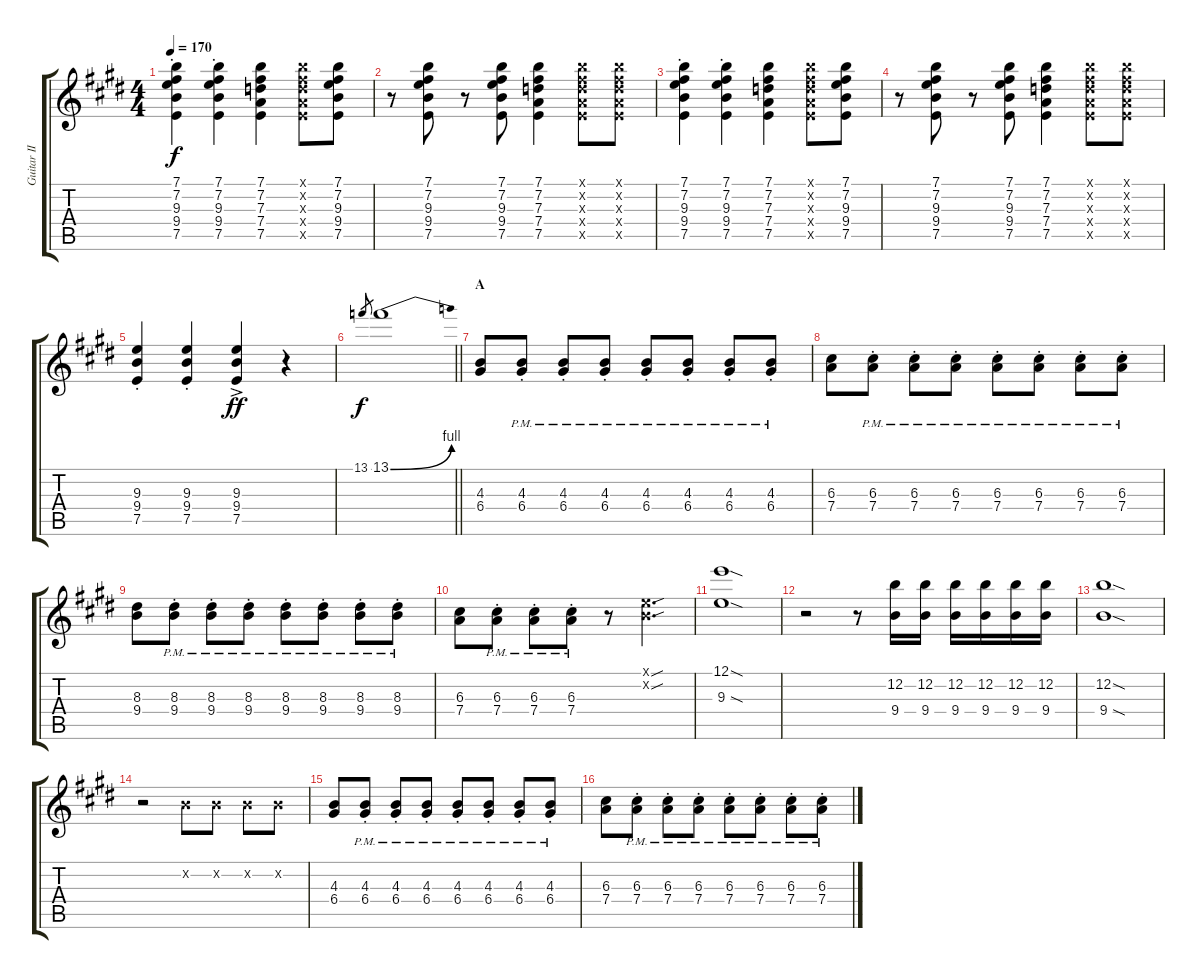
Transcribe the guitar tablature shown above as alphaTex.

\track ("Guitar II" "Guitar II") {instrument distortionguitar}
\staff {score tabs}
\tuning (E4 B3 G3 D3 A2 E2) {hide}
\ts (4 4)
\tempo 170
\clef g2
\ks e
(7.1{st} 7.2{st} 9.3{st} 9.4{st} 7.5{st}).4{dy f} (7.1{st} 7.2{st} 9.3{st} 9.4{st} 7.5{st}).4 (7.1 7.2 7.3 7.4 7.5).4 (7.1{x} 7.2{x} 7.3{x} 7.4{x} 7.5{x}).8 (7.1 7.2 9.3 9.4 7.5).8 |
r.8 (7.1 7.2 9.3 9.4 7.5).8 r.8 (7.1 7.2 9.3 9.4 7.5).8 (7.1 7.2 7.3 7.4 7.5).4 (7.1{x} 7.2{x} 7.3{x} 7.4{x} 7.5{x}).8 (7.1{x} 7.2{x} 7.3{x} 7.4{x} 7.5{x}).8 |
(7.1{st} 7.2{st} 9.3{st} 9.4{st} 7.5{st}).4 (7.1{st} 7.2{st} 9.3{st} 9.4{st} 7.5{st}).4 (7.1 7.2 7.3 7.4 7.5).4 (7.1{x} 7.2{x} 7.3{x} 7.4{x} 7.5{x}).8 (7.1 7.2 9.3 9.4 7.5).8 |
r.8 (7.1 7.2 9.3 9.4 7.5).8 r.8 (7.1 7.2 9.3 9.4 7.5).8 (7.1 7.2 7.3 7.4 7.5).4 (7.1{x} 7.2{x} 7.3{x} 7.4{x} 7.5{x}).8 (7.1{x} 7.2{x} 7.3{x} 7.4{x} 7.5{x}).8 |
(9.3{st} 9.4{st} 7.5{st}).4 (9.3{st} 9.4{st} 7.5{st}).4 (9.3{ac} 9.4{ac} 7.5{ac}).4{dy ff} r.4 |
\barLineRight lightlight
13.1.8{gr dy f} 13.1{be (bend 0 0 60 4)}.1 |
\section ("" "A")
(4.3 6.4).8 (4.3{pm st} 6.4{pm st}).8 (4.3{pm st} 6.4{pm st}).8 (4.3{pm st} 6.4{pm st}).8 (4.3{pm st} 6.4{pm st}).8 (4.3{pm st} 6.4{pm st}).8 (4.3{pm st} 6.4{pm st}).8 (4.3{pm st} 6.4{pm st}).8 |
(6.3 7.4).8 (6.3{pm st} 7.4{pm st}).8 (6.3{pm st} 7.4{pm st}).8 (6.3{pm st} 7.4{pm st}).8 (6.3{pm st} 7.4{pm st}).8 (6.3{pm st} 7.4{pm st}).8 (6.3{pm st} 7.4{pm st}).8 (6.3{pm st} 7.4{pm st}).8 |
(8.3 9.4).8 (8.3{pm st} 9.4{pm st}).8 (8.3{pm st} 9.4{pm st}).8 (8.3{pm st} 9.4{pm st}).8 (8.3{pm st} 9.4{pm st}).8 (8.3{pm st} 9.4{pm st}).8 (8.3{pm st} 9.4{pm st}).8 (8.3{pm st} 9.4{pm st}).8 |
(6.3 7.4).8 (6.3{pm st} 7.4{pm st}).8 (6.3{pm st} 7.4{pm st}).8 (6.3{pm st} 7.4{pm st}).8 r.8 (0.1{sou x} 0.2{sou x}).4{d} |
(12.1{sod} 9.3{sod}).1 |
r.2 r.8 (12.2 9.4).16 (12.2 9.4).16 (12.2 9.4).16 (12.2 9.4).16 (12.2 9.4).16 (12.2 9.4).16 |
(12.2{sod} 9.4{sod}).1 |
r.2 0.2{x}.8 0.2{x}.8 0.2{x}.8 0.2{x}.8 |
(4.3 6.4).8 (4.3{pm st} 6.4{pm st}).8 (4.3{pm st} 6.4{pm st}).8 (4.3{pm st} 6.4{pm st}).8 (4.3{pm st} 6.4{pm st}).8 (4.3{pm st} 6.4{pm st}).8 (4.3{pm st} 6.4{pm st}).8 (4.3{pm st} 6.4{pm st}).8 |
(6.3 7.4).8 (6.3{pm st} 7.4{pm st}).8 (6.3{pm st} 7.4{pm st}).8 (6.3{pm st} 7.4{pm st}).8 (6.3{pm st} 7.4{pm st}).8 (6.3{pm st} 7.4{pm st}).8 (6.3{pm st} 7.4{pm st}).8 (6.3{pm st} 7.4{pm st}).8
